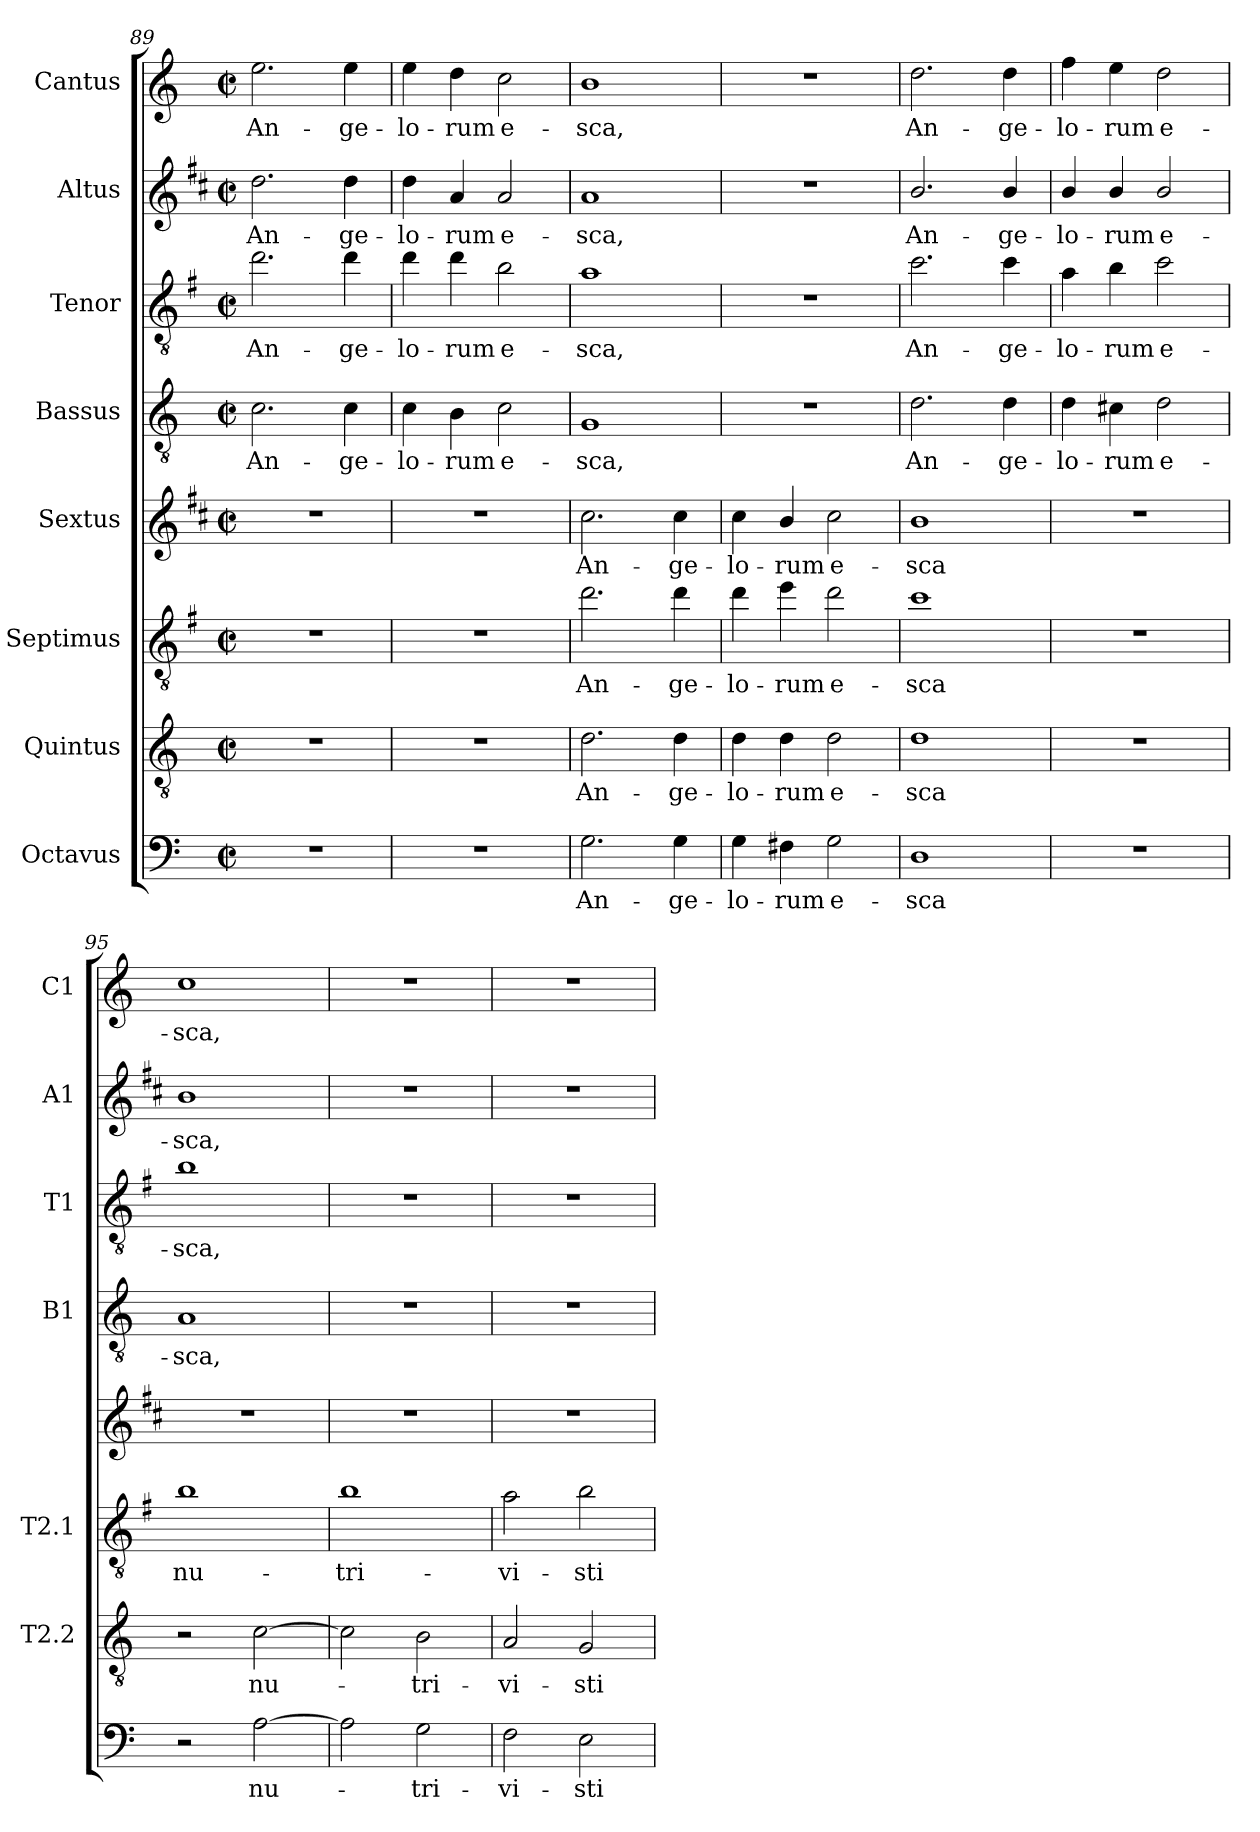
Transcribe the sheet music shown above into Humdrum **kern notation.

**kern	**text	**kern	**text	**kern	**text	**kern	**text	**kern	**text	**kern	**text	**kern	**text	**kern	**text
*part8	*part8	*part7	*part7	*part6	*part6	*part5	*part5	*part4	*part4	*part3	*part3	*part2	*part2	*part1	*part1
*staff8	*staff8	*staff7	*staff7	*staff6	*staff6	*staff5	*staff5	*staff4	*staff4	*staff3	*staff3	*staff2	*staff2	*staff1	*staff1
*I"Octavus	*	*I"Quintus	*	*I"Septimus	*	*I"Sextus	*	*I"Bassus	*	*I"Tenor	*	*I"Altus	*	*I"Cantus	*
*	*	*I'T2.2	*	*I'T2.1	*	*	*	*I'B1	*	*I'T1	*	*I'A1	*	*I'C1	*
*clefF4	*	*clefGv2	*	*clefGv2	*	*clefG2	*	*clefGv2	*	*clefGv2	*	*clefG2	*	*clefG2	*
*	*	*	*	*ITrd4c7	*	*ITrd1c2	*	*	*	*ITrd4c7	*	*ITrd1c2	*	*	*
*k[]	*	*k[]	*	*k[]	*	*k[]	*	*k[]	*	*k[]	*	*k[]	*	*k[]	*
*C:	*	*C:	*	*C:	*	*C:	*	*C:	*	*C:	*	*C:	*	*C:	*
*M2/2	*	*M2/2	*	*M2/2	*	*M2/2	*	*M2/2	*	*M2/2	*	*M2/2	*	*M2/2	*
*met(c|)	*	*met(c|)	*	*met(c|)	*	*met(c|)	*	*met(c|)	*	*met(c|)	*	*met(c|)	*	*met(c|)	*
=89	=89	=89	=89	=89	=89	=89	=89	=89	=89	=89	=89	=89	=89	=89	=89
!	!	!	!	!	!	!	!	!	!LO:LY:b	!	!LO:LY:b	!	!LO:LY:b	!	!LO:LY:b
1r	.	1r	.	1r	.	1r	.	2.c\	An-	2.g\	An-	2.cc\	An-	2.ee\	An-
!	!	!	!	!	!	!	!	!	!LO:LY:b	!	!LO:LY:b	!	!LO:LY:b	!	!LO:LY:b
.	.	.	.	.	.	.	.	4c\	-ge-	4g\	-ge-	4cc\	-ge-	4ee\	-ge-
=90	=90	=90	=90	=90	=90	=90	=90	=90	=90	=90	=90	=90	=90	=90	=90
!	!	!	!	!	!	!	!	!	!LO:LY:b	!	!LO:LY:b	!	!LO:LY:b	!	!LO:LY:b
1r	.	1r	.	1r	.	1r	.	4c\	-lo-	4g\	-lo-	4cc\	-lo-	4ee\	-lo-
!	!	!	!	!	!	!	!	!	!LO:LY:b	!	!LO:LY:b	!	!LO:LY:b	!	!LO:LY:b
.	.	.	.	.	.	.	.	4B\	-rum	4g\	-rum	4g/	-rum	4dd\	-rum
!	!	!	!	!	!	!	!	!	!LO:LY:b	!	!LO:LY:b	!	!LO:LY:b	!	!LO:LY:b
.	.	.	.	.	.	.	.	2c\	e-	2e\	e-	2g/	e-	2cc\	e-
=91	=91	=91	=91	=91	=91	=91	=91	=91	=91	=91	=91	=91	=91	=91	=91
!	!LO:LY:b	!	!LO:LY:b	!	!LO:LY:b	!	!LO:LY:b	!	!LO:LY:b	!	!LO:LY:b	!	!LO:LY:b	!	!LO:LY:b
2.G\	An-	2.d\	An-	2.g\	An-	2.b\	An-	1G	-sca,	1d	-sca,	1g	-sca,	1b	-sca,
!	!LO:LY:b	!	!LO:LY:b	!	!LO:LY:b	!	!LO:LY:b	!	!	!	!	!	!	!	!
4G\	-ge-	4d\	-ge-	4g\	-ge-	4b\	-ge-	.	.	.	.	.	.	.	.
!!LO:LB:g=z
=92	=92	=92	=92	=92	=92	=92	=92	=92	=92	=92	=92	=92	=92	=92	=92
!	!LO:LY:b	!	!LO:LY:b	!	!LO:LY:b	!	!LO:LY:b	!	!	!	!	!	!	!	!
4G\	-lo-	4d\	-lo-	4g\	-lo-	4b\	-lo-	1r	.	1r	.	1r	.	1r	.
!	!LO:LY:b	!	!LO:LY:b	!	!LO:LY:b	!	!LO:LY:b	!	!	!	!	!	!	!	!
4F#X\	-rum	4d\	-rum	4a\	-rum	4a/	-rum	.	.	.	.	.	.	.	.
!	!LO:LY:b	!	!LO:LY:b	!	!LO:LY:b	!	!LO:LY:b	!	!	!	!	!	!	!	!
2G\	e-	2d\	e-	2g\	e-	2b\	e-	.	.	.	.	.	.	.	.
=93	=93	=93	=93	=93	=93	=93	=93	=93	=93	=93	=93	=93	=93	=93	=93
!	!LO:LY:b	!	!LO:LY:b	!	!LO:LY:b	!	!LO:LY:b	!	!LO:LY:b	!	!LO:LY:b	!	!LO:LY:b	!	!LO:LY:b
1D	-sca	1d	-sca	1f	-sca	1a	-sca	2.d\	An-	2.f\	An-	2.a/	An-	2.dd\	An-
!	!	!	!	!	!	!	!	!	!LO:LY:b	!	!LO:LY:b	!	!LO:LY:b	!	!LO:LY:b
.	.	.	.	.	.	.	.	4d\	-ge-	4f\	-ge-	4a/	-ge-	4dd\	-ge-
=94	=94	=94	=94	=94	=94	=94	=94	=94	=94	=94	=94	=94	=94	=94	=94
!	!	!	!	!	!	!	!	!	!LO:LY:b	!	!LO:LY:b	!	!LO:LY:b	!	!LO:LY:b
1r	.	1r	.	1r	.	1r	.	4d\	-lo-	4d\	-lo-	4a/	-lo-	4ff\	-lo-
!	!	!	!	!	!	!	!	!	!LO:LY:b	!	!LO:LY:b	!	!LO:LY:b	!	!LO:LY:b
.	.	.	.	.	.	.	.	4c#X\	-rum	4e\	-rum	4a/	-rum	4ee\	-rum
!	!	!	!	!	!	!	!	!	!LO:LY:b	!	!LO:LY:b	!	!LO:LY:b	!	!LO:LY:b
.	.	.	.	.	.	.	.	2d\	e-	2f\	e-	2a/	e-	2dd\	e-
=95	=95	=95	=95	=95	=95	=95	=95	=95	=95	=95	=95	=95	=95	=95	=95
!	!	!	!	!	!LO:LY:b	!	!	!	!LO:LY:b	!	!LO:LY:b	!	!LO:LY:b	!	!LO:LY:b
2r	.	2r	.	1e	nu-	1r	.	1A	-sca,	1e	-sca,	1a	-sca,	1cc	-sca,
!	!LO:LY:b	!	!LO:LY:b	!	!	!	!	!	!	!	!	!	!	!	!
[2A\	nu-	[2c\	nu-	.	.	.	.	.	.	.	.	.	.	.	.
=96	=96	=96	=96	=96	=96	=96	=96	=96	=96	=96	=96	=96	=96	=96	=96
!	!	!	!	!	!LO:LY:b	!	!	!	!	!	!	!	!	!	!
2A\]	.	2c\]	.	1e	-tri-	1r	.	1r	.	1r	.	1r	.	1r	.
!	!LO:LY:b	!	!LO:LY:b	!	!	!	!	!	!	!	!	!	!	!	!
2G\	-tri-	2B\	-tri-	.	.	.	.	.	.	.	.	.	.	.	.
=97	=97	=97	=97	=97	=97	=97	=97	=97	=97	=97	=97	=97	=97	=97	=97
!	!LO:LY:b	!	!LO:LY:b	!	!LO:LY:b	!	!	!	!	!	!	!	!	!	!
2F\	-vi-	2A/	-vi-	2d\	-vi-	1r	.	1r	.	1r	.	1r	.	1r	.
!	!LO:LY:b	!	!LO:LY:b	!	!LO:LY:b	!	!	!	!	!	!	!	!	!	!
2E\	-sti	2G/	-sti	2e\	-sti	.	.	.	.	.	.	.	.	.	.
=	=	=	=	=	=	=	=	=	=	=	=	=	=	=	=
*-	*-	*-	*-	*-	*-	*-	*-	*-	*-	*-	*-	*-	*-	*-	*-
